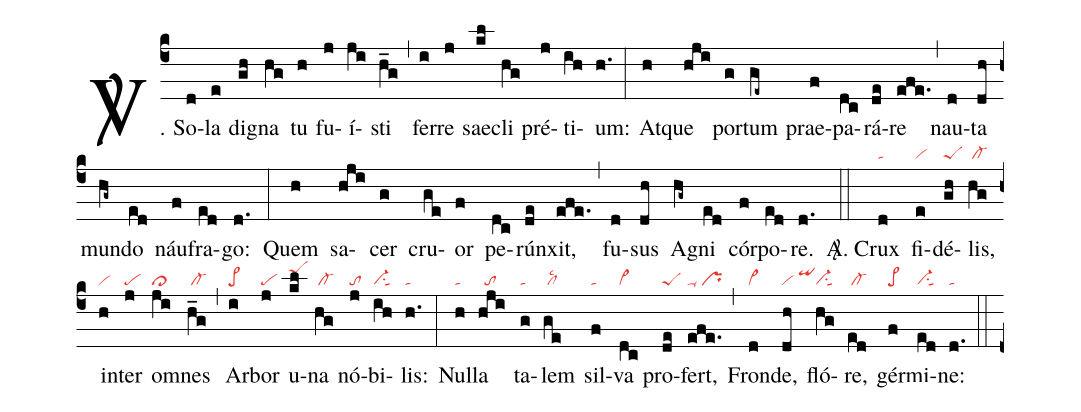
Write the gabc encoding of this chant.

nabc-lines:1;
%%
(c4)<sp>V/</sp>. So(d)la(e) di(gh)gna(hg) tu(h) fu(j)í(ji)sti(h_g) (,)
fer(i)re(j) sae(kl)cli(hg) pré(j)ti(ih)um:(h.) (:)
At(h)que(hji) por(g)tum(ge~) prae(f)pa(dc)rá(de)re(efe.) (,)
nau(d)ta(dh) mun(hg~)do(ed) náu(f)fra(ed)go:(d.) (:)
Quem(h) sa(hji)cer(g) cru(ge)or(f) pe(dc)rún(de)xit,(efe.) (,)
fu(d)sus(dh) A(hg~)gni(ed) cór(f)po(ed)re.(d.) (::)

<sp>A/</sp>. Crux(d|ta) fi(e|vi)dé(gh|peS)lis,(hg|/cl-) in(h|vi)ter(j|pe) o(ji|cl>)mnes(h_g|/cl-) (,)
Ar(i|pe>)bor(j|pe) u(kl|peShk)na(hg|/cl-) nó(j|to)bi(ih|vi-su1sut1)lis:(h.|ta) (:)
Nul(h|ta)la(hji|//to) ta(g|ta)lem(ge|/cllsc2) sil(f|ta)va(dc|cl~) pro(de|peS)fert,(efe.|ta-/pr) (,)
Fron(d|vi>)de,(dh|vi/qihj) fló(hg|vi-su1sut1)re,(ed|/cl-) gér(f|pe>)mi(ed|vi-su1sut1)ne:(d.|ta) (::d+)
